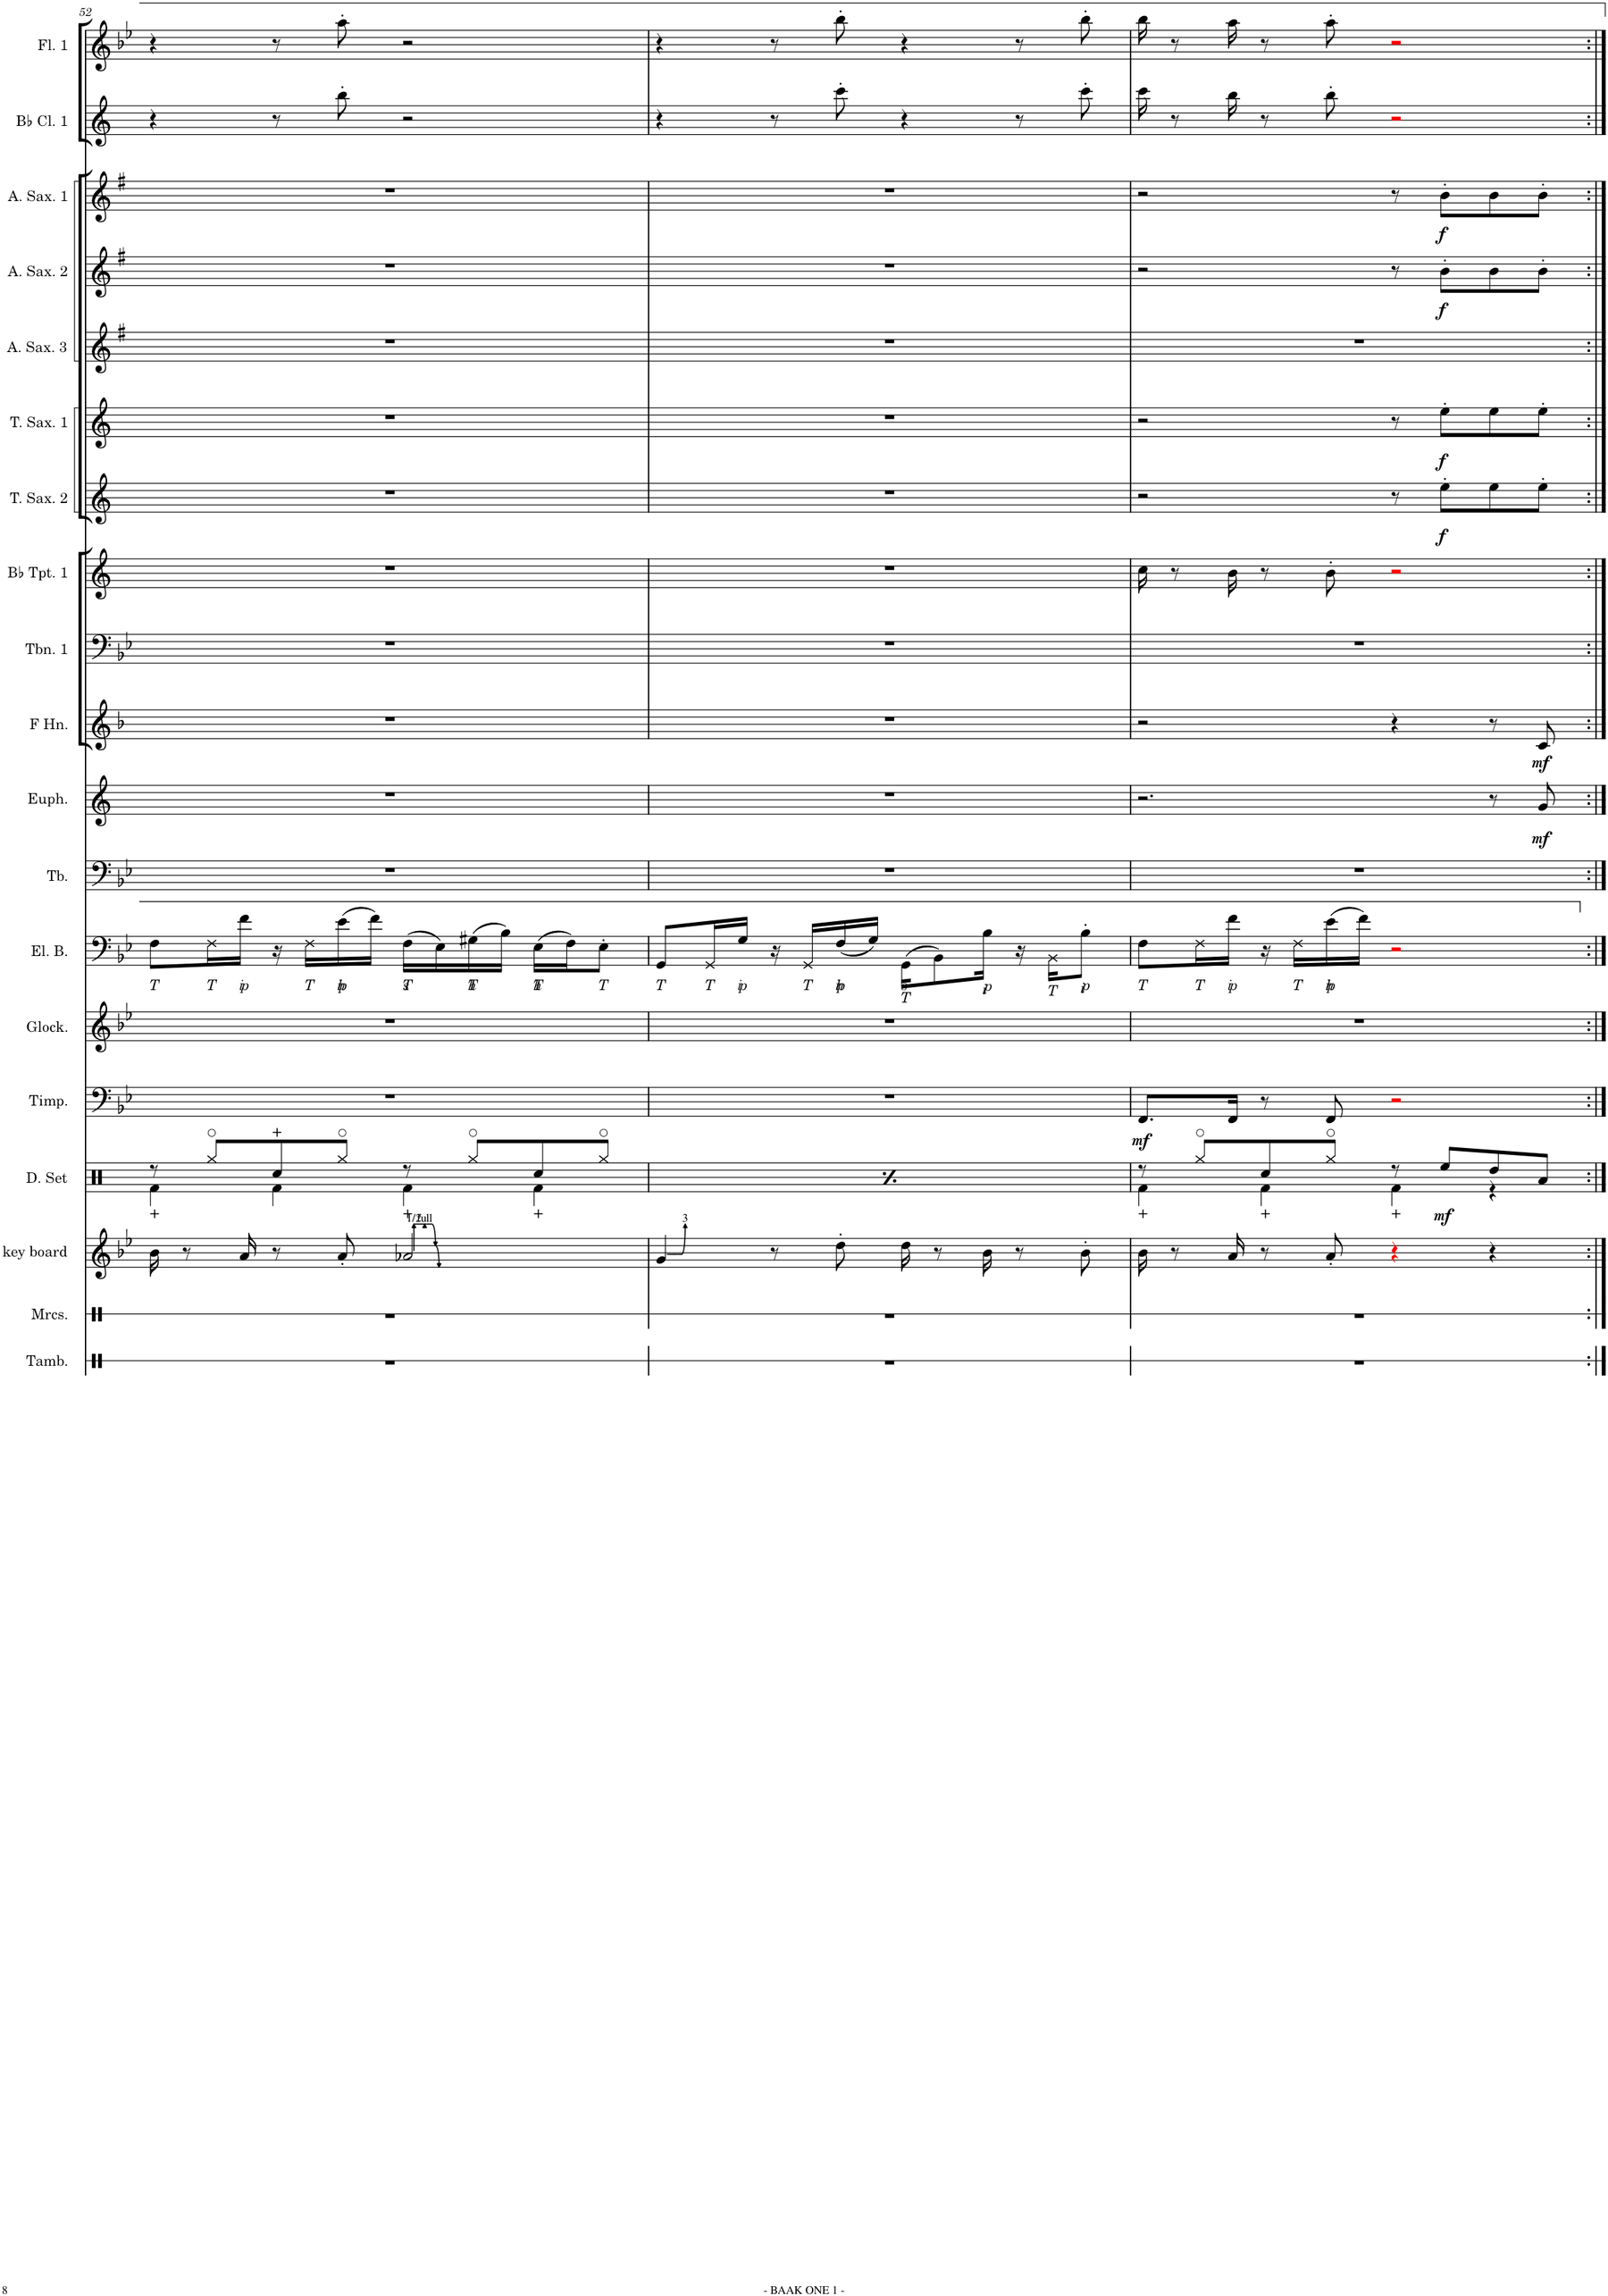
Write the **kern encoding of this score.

**kern	**kern	**kern	**kern	**dynam	**kern	**dynam	**kern	**kern	**kern	**dynam	**kern	**kern	**kern	**dynam	**kern	**dynam	**kern	**kern	**kern	**kern	**kern	**kern	**dynam	**kern	**dynam	**kern	**kern	**dynam	**kern	**dynam	**kern	**kern	**kern	**kern	**kern
*part27	*part26	*part25	*part24	*part24	*part23	*part23	*part22	*part21	*part20	*part20	*part19	*part18	*part17	*part17	*part16	*part16	*part15	*part14	*part13	*part12	*part11	*part10	*part10	*part9	*part9	*part8	*part7	*part7	*part6	*part6	*part5	*part4	*part3	*part2	*part1
*staff27	*staff26	*staff25	*staff24	*staff24	*staff23	*staff23	*staff22	*staff21	*staff20	*staff20	*staff19	*staff18	*staff17	*staff17	*staff16	*staff16	*staff15	*staff14	*staff13	*staff12	*staff11	*staff10	*staff10	*staff9	*staff9	*staff8	*staff7	*staff7	*staff6	*staff6	*staff5	*staff4	*staff3	*staff2	*staff1
*I"탬버린	*I"마라카스	*I"키보드 (Synth.&amp; strings)	*I"드럼세트	*	*I"팀파니(in  F,G,D)	*	*I"글로켄슈필	*I"베이스(타브)	*I"일렉트릭 베이스	*	*I"일렉트릭 베이스	*I"튜바 (표준기보)	*I"유포늄	*	*I"F 호른	*	*I"트롬본  1	*I"Bb 트럼펫 4	*I"Bb 트럼펫 3	*I"Bb 트럼펫 2	*I"Bb 트럼펫 1	*I"테너 색소폰 2	*	*I"테너 색소폰 1	*	*I"알토 색소폰 3	*I"알토 색소폰 2	*	*I"알토 색소폰 1	*	*I"Bb 클라리넷 3	*I"Bb 클라리넷 2	*I"Bb 클라리넷 1	*I"플루트 2	*I"플루트 1
!!LO:PB:g=z
*clefX	*clefX	*clefG2	*clefX	*	*clefF4	*	*clefG2	*	*clefF4	*	*clefF4	*clefF4	*clefG2	*	*clefG2	*	*clefF4	*clefG2	*clefG2	*clefG2	*clefG2	*clefG2	*	*clefG2	*	*clefG2	*clefG2	*	*clefG2	*	*clefG2	*clefG2	*clefG2	*clefG2	*clefG2
*	*	*	*	*	*	*	*Trd-14c-24	*Trd7c12	*Trd7c12	*	*Trd7c12	*	*Trd8c14	*	*Trd4c7	*	*	*Trd1c2	*Trd1c2	*Trd1c2	*Trd1c2	*Trd8c14	*	*Trd8c14	*	*Trd5c9	*Trd5c9	*	*Trd5c9	*	*Trd1c2	*Trd1c2	*Trd1c2	*	*
*k[]	*k[]	*k[b-e-]	*k[]	*	*k[b-e-]	*	*k[b-e-]	*k[b-e-]	*k[b-e-]	*	*k[b-e-]	*k[b-e-]	*k[]	*	*k[b-]	*	*k[b-e-]	*k[]	*k[]	*k[]	*k[]	*k[]	*	*k[]	*	*k[f#]	*k[f#]	*	*k[f#]	*	*k[]	*k[]	*k[]	*k[b-e-]	*k[b-e-]
*M4/4	*M4/4	*M4/4	*M4/4	*	*M4/4	*	*M4/4	*M4/4	*M4/4	*	*M4/4	*M4/4	*M4/4	*	*M4/4	*	*M4/4	*M4/4	*M4/4	*M4/4	*M4/4	*M4/4	*	*M4/4	*	*M4/4	*M4/4	*	*M4/4	*	*M4/4	*M4/4	*M4/4	*M4/4	*M4/4
=52	=52	=52	=52	=52	=52	=52	=52	=52	=52	=52	=52	=52	=52	=52	=52	=52	=52	=52	=52	=52	=52	=52	=52	=52	=52	=52	=52	=52	=52	=52	=52	=52	=52	=52	=52
*	*	*	*^	*	*	*	*	*	*^	*	*	*	*	*	*	*	*	*	*	*	*	*	*	*	*	*	*	*	*	*	*	*	*	*	*
!	!	!	!	!	!	!	!	!	!	!	!	!	!LO:TX:b:i:t=T	!	!	!	!	!	!	!	!	!	!	!	!	!	!	!	!	!	!	!	!	!	!	!	!
!	!	!	!	!	!	!	!	!	!LO:TX:b:i:t=T	!	!	!	!	!	!	!	!	!	!	!	!	!	!	!	!	!	!	!	!	!	!	!	!	!	!	!	!
1r	1r	16b-\	8r	4Rf\	.	1r	.	1r	8F\L	8F\L	8.ryy	.	8F\L	1r	1r	.	1r	.	1r	1r	1r	1r	1r	1r	.	1r	.	1r	1r	.	1r	.	4r	4r	4r	4r	4r
.	.	8r	.	.	.	.	.	.	.	.	.	.	.	.	.	.	.	.	.	.	.	.	.	.	.	.	.	.	.	.	.	.	.	.	.	.	.
!	!	!	!	!	!	!	!	!	!	!	!	!	!LO:TX:b:i:t=T	!	!	!	!	!	!	!	!	!	!	!	!	!	!	!	!	!	!	!	!	!	!	!	!
!	!	!	!	!	!	!	!	!	!LO:TX:b:i:t=T	!	!	!	!	!	!	!	!	!	!	!	!	!	!	!	!	!	!	!	!	!	!	!	!	!	!	!	!
.	.	.	8Rgg/L	.	.	.	.	.	16F`\L	16F`\Jk	.	.	16F`\L	.	.	.	.	.	.	.	.	.	.	.	.	.	.	.	.	.	.	.	.	.	.	.	.
!	!	!	!	!	!	!	!	!	!	!	!	!	!LO:TX:b:i:t=p	!	!	!	!	!	!	!	!	!	!	!	!	!	!	!	!	!	!	!	!	!	!	!	!
!	!	!	!	!	!	!	!	!	!	!	!	!	!LO:TX:b:i:t=i	!	!	!	!	!	!	!	!	!	!	!	!	!	!	!	!	!	!	!	!	!	!	!	!
!	!	!	!	!	!	!	!	!	!LO:TX:a:i:t=p	!	!	!	!	!	!	!	!	!	!	!	!	!	!	!	!	!	!	!	!	!	!	!	!	!	!	!	!
!	!	!	!	!	!	!	!	!	!LO:TX:b:i:t=i	!	!	!	!	!	!	!	!	!	!	!	!	!	!	!	!	!	!	!	!	!	!	!	!	!	!	!	!
.	.	16a/	.	.	.	.	.	.	16f\JJ	16ryy	16f	.	16f\JJ	.	.	.	.	.	.	.	.	.	.	.	.	.	.	.	.	.	.	.	.	.	.	.	.
.	.	8r	8Rcc/	4Rf\	.	.	.	.	16r	16r	16r	.	16r	.	.	.	.	.	.	.	.	.	.	.	.	.	.	.	.	.	.	.	8r	8r	8r	8r	8r
!	!	!	!	!	!	!	!	!	!	!	!	!	!LO:TX:b:i:t=T	!	!	!	!	!	!	!	!	!	!	!	!	!	!	!	!	!	!	!	!	!	!	!	!
!	!	!	!	!	!	!	!	!	!LO:TX:b:i:t=T	!	!	!	!	!	!	!	!	!	!	!	!	!	!	!	!	!	!	!	!	!	!	!	!	!	!	!	!
.	.	.	.	.	.	.	.	.	16F`\LL	16F`	16ryy	.	16F`\LL	.	.	.	.	.	.	.	.	.	.	.	.	.	.	.	.	.	.	.	.	.	.	.	.
!	!	!	!	!	!	!	!	!	!	!	!	!	!LO:TX:b:i:t=h	!	!	!	!	!	!	!	!	!	!	!	!	!	!	!	!	!	!	!	!	!	!	!	!
!	!	!	!	!	!	!	!	!	!	!	!	!	!LO:TX:b:i:t=i	!	!	!	!	!	!	!	!	!	!	!	!	!	!	!	!	!	!	!	!	!	!	!	!
!	!	!	!	!	!	!	!	!	!	!	!	!	!LO:TX:b:i:t=p	!	!	!	!	!	!	!	!	!	!	!	!	!	!	!	!	!	!	!	!	!	!	!	!
!	!	!	!	!	!	!	!	!	!LO:TX:a:i:t=h	!	!	!	!	!	!	!	!	!	!	!	!	!	!	!	!	!	!	!	!	!	!	!	!	!	!	!	!
!	!	!	!	!	!	!	!	!	!LO:TX:b:i:t=i	!	!	!	!	!	!	!	!	!	!	!	!	!	!	!	!	!	!	!	!	!	!	!	!	!	!	!	!
!	!	!	!	!	!	!	!	!	!LO:TX:a:i:t=p	!	!	!	!	!	!	!	!	!	!	!	!	!	!	!	!	!	!	!	!	!	!	!	!	!	!	!	!
.	.	8a'/	8Rgg/J	.	.	.	.	.	(16e-\	8r	8e-	.	(16e-\	.	.	.	.	.	.	.	.	.	.	.	.	.	.	.	.	.	.	.	8dd'	8gg'	8bb'\	8ff'	8aa'\
.	.	.	.	.	.	.	.	.	16f\JJ)	.	.	.	16f\JJ)	.	.	.	.	.	.	.	.	.	.	.	.	.	.	.	.	.	.	.	.	.	.	.	.
!	!	!	!	!	!	!	!	!	!	!	!	!	!LO:TX:b:i:t=s	!	!	!	!	!	!	!	!	!	!	!	!	!	!	!	!	!	!	!	!	!	!	!	!
!	!	!	!	!	!	!	!	!	!	!	!	!	!LO:TX:b:i:t=T	!	!	!	!	!	!	!	!	!	!	!	!	!	!	!	!	!	!	!	!	!	!	!	!
!	!	!	!	!	!	!	!	!	!LO:TX:a:i:t=s	!	!	!	!	!	!	!	!	!	!	!	!	!	!	!	!	!	!	!	!	!	!	!	!	!	!	!	!
!	!	!	!	!	!	!	!	!	!LO:TX:b:i:t=T	!	!	!	!	!	!	!	!	!	!	!	!	!	!	!	!	!	!	!	!	!	!	!	!	!	!	!	!
!	!	!	!	!	!	!	!	!	!	!	!	!LO:DY:b	!	!	!	!	!	!	!	!	!	!	!	!	!	!	!	!	!	!	!	!	!	!	!	!	!
.	.	2a-X/	8r	4Rf\	.	.	.	.	(16F\LL	8E-\L	2ryy	fff	(16F\LL	.	.	.	.	.	.	.	.	.	.	.	.	.	.	.	.	.	.	.	2r	2r	2r	2r	2r
.	.	.	.	.	.	.	.	.	16E-\J)	.	.	.	16E-\)	.	.	.	.	.	.	.	.	.	.	.	.	.	.	.	.	.	.	.	.	.	.	.	.
!	!	!	!	!	!	!	!	!	!	!	!	!	!LO:TX:b:i:t=h	!	!	!	!	!	!	!	!	!	!	!	!	!	!	!	!	!	!	!	!	!	!	!	!
!	!	!	!	!	!	!	!	!	!	!	!	!	!LO:TX:b:i:t=T	!	!	!	!	!	!	!	!	!	!	!	!	!	!	!	!	!	!	!	!	!	!	!	!
!	!	!	!	!	!	!	!	!	!LO:TX:a:i:t=h	!	!	!	!	!	!	!	!	!	!	!	!	!	!	!	!	!	!	!	!	!	!	!	!	!	!	!	!
!	!	!	!	!	!	!	!	!	!LO:TX:b:i:t=T	!	!	!	!	!	!	!	!	!	!	!	!	!	!	!	!	!	!	!	!	!	!	!	!	!	!	!	!
.	.	.	8Rgg/L	.	.	.	.	.	(16G#X\L	8G#X\J	.	.	(16G#X\	.	.	.	.	.	.	.	.	.	.	.	.	.	.	.	.	.	.	.	.	.	.	.	.
.	.	.	.	.	.	.	.	.	16B-\JJ)	.	.	.	16B-\JJ)	.	.	.	.	.	.	.	.	.	.	.	.	.	.	.	.	.	.	.	.	.	.	.	.
!	!	!	!	!	!	!	!	!	!	!	!	!	!LO:TX:b:i:t=h	!	!	!	!	!	!	!	!	!	!	!	!	!	!	!	!	!	!	!	!	!	!	!	!
!	!	!	!	!	!	!	!	!	!	!	!	!	!LO:TX:b:i:t=T	!	!	!	!	!	!	!	!	!	!	!	!	!	!	!	!	!	!	!	!	!	!	!	!
!	!	!	!	!	!	!	!	!	!LO:TX:a:i:t=h	!	!	!	!	!	!	!	!	!	!	!	!	!	!	!	!	!	!	!	!	!	!	!	!	!	!	!	!
!	!	!	!	!	!	!	!	!	!LO:TX:b:i:t=T	!	!	!	!	!	!	!	!	!	!	!	!	!	!	!	!	!	!	!	!	!	!	!	!	!	!	!	!
.	.	.	8Rcc/	4Rf\	.	.	.	.	(16E-\LL	8E-\L	.	.	(16E-\LL	.	.	.	.	.	.	.	.	.	.	.	.	.	.	.	.	.	.	.	.	.	.	.	.
.	.	.	.	.	.	.	.	.	16F\J)	.	.	.	16F\J)	.	.	.	.	.	.	.	.	.	.	.	.	.	.	.	.	.	.	.	.	.	.	.	.
!	!	!	!	!	!	!	!	!	!	!	!	!	!LO:TX:b:i:t=T	!	!	!	!	!	!	!	!	!	!	!	!	!	!	!	!	!	!	!	!	!	!	!	!
!	!	!	!	!	!	!	!	!	!LO:TX:b:i:t=T	!	!	!	!	!	!	!	!	!	!	!	!	!	!	!	!	!	!	!	!	!	!	!	!	!	!	!	!
.	.	.	8Rgg/J	.	.	.	.	.	8E-'\J	8E-'\J	.	.	8E-'\J	.	.	.	.	.	.	.	.	.	.	.	.	.	.	.	.	.	.	.	.	.	.	.	.
=53	=53	=53	=53	=53	=53	=53	=53	=53	=53	=53	=53	=53	=53	=53	=53	=53	=53	=53	=53	=53	=53	=53	=53	=53	=53	=53	=53	=53	=53	=53	=53	=53	=53	=53	=53	=53	=53
*	*	*	*	*	*	*	*	*	*	*	*^	*	*	*	*	*	*	*	*	*	*	*	*	*	*	*	*	*	*	*	*	*	*	*	*	*	*
!	!	!	!	!	!	!	!	!	!	!	!	!	!	!LO:TX:b:i:t=T	!	!	!	!	!	!	!	!	!	!	!	!	!	!	!	!	!	!	!	!	!	!	!	!
!	!	!	!	!	!	!	!	!	!	!LO:TX:a:color=#FF0000:t=slap	!	!	!	!	!	!	!	!	!	!	!	!	!	!	!	!	!	!	!	!	!	!	!	!	!	!	!	!
!	!	!	!	!	!	!	!	!	!LO:TX:b:i:t=T	!	!	!	!	!	!	!	!	!	!	!	!	!	!	!	!	!	!	!	!	!	!	!	!	!	!	!	!	!
!	!	!	!	!	!	!	!	!	!	!	!	!	!LO:DY:b	!	!	!	!	!	!	!	!	!	!	!	!	!	!	!	!	!	!	!	!	!	!	!	!	!
1r	1r	4g/	8r	4Rf\	.	1r	.	1r	8GG\L	8GG/L	8.ryy	1r	ff	8GG/L	1r	1r	.	1r	.	1r	1r	1r	1r	1r	1r	.	1r	.	1r	1r	.	1r	.	4r	4r	4r	4r	4r
!	!	!	!	!	!	!	!	!	!	!	!	!	!	!LO:TX:b:i:t=T	!	!	!	!	!	!	!	!	!	!	!	!	!	!	!	!	!	!	!	!	!	!	!	!
!	!	!	!	!	!	!	!	!	!LO:TX:b:i:t=T	!	!	!	!	!	!	!	!	!	!	!	!	!	!	!	!	!	!	!	!	!	!	!	!	!	!	!	!	!
.	.	.	8Rgg/L	.	.	.	.	.	16GG`\L	16GG`/Jk	.	.	.	16GG`/L	.	.	.	.	.	.	.	.	.	.	.	.	.	.	.	.	.	.	.	.	.	.	.	.
!	!	!	!	!	!	!	!	!	!	!	!	!	!	!LO:TX:b:i:t=p	!	!	!	!	!	!	!	!	!	!	!	!	!	!	!	!	!	!	!	!	!	!	!	!
!	!	!	!	!	!	!	!	!	!	!	!	!	!	!LO:TX:b:i:t=i	!	!	!	!	!	!	!	!	!	!	!	!	!	!	!	!	!	!	!	!	!	!	!	!
!	!	!	!	!	!	!	!	!	!LO:TX:a:i:t=p	!	!	!	!	!	!	!	!	!	!	!	!	!	!	!	!	!	!	!	!	!	!	!	!	!	!	!	!	!
!	!	!	!	!	!	!	!	!	!LO:TX:b:i:t=i	!	!	!	!	!	!	!	!	!	!	!	!	!	!	!	!	!	!	!	!	!	!	!	!	!	!	!	!	!
.	.	.	.	.	.	.	.	.	16G\JJ	16ryy	16G	.	.	16G/JJ	.	.	.	.	.	.	.	.	.	.	.	.	.	.	.	.	.	.	.	.	.	.	.	.
.	.	8r	8Rcc/	4Rf\	.	.	.	.	16r	16r	8ryy	.	.	16r	.	.	.	.	.	.	.	.	.	.	.	.	.	.	.	.	.	.	.	8r	8r	8r	8r	8r
!	!	!	!	!	!	!	!	!	!	!	!	!	!	!LO:TX:b:i:t=T	!	!	!	!	!	!	!	!	!	!	!	!	!	!	!	!	!	!	!	!	!	!	!	!
!	!	!	!	!	!	!	!	!	!LO:TX:b:i:t=T	!	!	!	!	!	!	!	!	!	!	!	!	!	!	!	!	!	!	!	!	!	!	!	!	!	!	!	!	!
.	.	.	.	.	.	.	.	.	16GG`\LL	16GG`	.	.	.	16GG`/LL	.	.	.	.	.	.	.	.	.	.	.	.	.	.	.	.	.	.	.	.	.	.	.	.
!	!	!	!	!	!	!	!	!	!	!	!	!	!	!LO:TX:b:i:t=h	!	!	!	!	!	!	!	!	!	!	!	!	!	!	!	!	!	!	!	!	!	!	!	!
!	!	!	!	!	!	!	!	!	!	!	!	!	!	!LO:TX:b:i:t=i	!	!	!	!	!	!	!	!	!	!	!	!	!	!	!	!	!	!	!	!	!	!	!	!
!	!	!	!	!	!	!	!	!	!	!	!	!	!	!LO:TX:b:i:t=p	!	!	!	!	!	!	!	!	!	!	!	!	!	!	!	!	!	!	!	!	!	!	!	!
!	!	!	!	!	!	!	!	!	!LO:TX:a:i:t=h	!	!	!	!	!	!	!	!	!	!	!	!	!	!	!	!	!	!	!	!	!	!	!	!	!	!	!	!	!
!	!	!	!	!	!	!	!	!	!LO:TX:b:i:t=i	!	!	!	!	!	!	!	!	!	!	!	!	!	!	!	!	!	!	!	!	!	!	!	!	!	!	!	!	!
!	!	!	!	!	!	!	!	!	!LO:TX:a:i:t=p	!	!	!	!	!	!	!	!	!	!	!	!	!	!	!	!	!	!	!	!	!	!	!	!	!	!	!	!	!
.	.	8dd'\	8Rgg/J	.	.	.	.	.	(16F\	8r	8F	.	.	(16F/	.	.	.	.	.	.	.	.	.	.	.	.	.	.	.	.	.	.	.	8ee'	8aa'	8ccc'\	8gg'	8bb-'\
.	.	.	.	.	.	.	.	.	16G\JJ)	.	.	.	.	16G/JJ)	.	.	.	.	.	.	.	.	.	.	.	.	.	.	.	.	.	.	.	.	.	.	.	.
!	!	!	!	!	!	!	!	!	!	!	!	!	!	!LO:TX:b:i:t=s	!	!	!	!	!	!	!	!	!	!	!	!	!	!	!	!	!	!	!	!	!	!	!	!
!	!	!	!	!	!	!	!	!	!	!	!	!	!	!LO:TX:b:i:t=T	!	!	!	!	!	!	!	!	!	!	!	!	!	!	!	!	!	!	!	!	!	!	!	!
!	!	!	!	!	!	!	!	!	!LO:TX:a:i:t=s	!	!	!	!	!	!	!	!	!	!	!	!	!	!	!	!	!	!	!	!	!	!	!	!	!	!	!	!	!
!	!	!	!	!	!	!	!	!	!LO:TX:b:i:t=T	!	!	!	!	!	!	!	!	!	!	!	!	!	!	!	!	!	!	!	!	!	!	!	!	!	!	!	!	!
.	.	16dd\	8r	4Rf\	.	.	.	.	(16GG\KL	8.GG	8.ryy	.	.	(16GG\KL	.	.	.	.	.	.	.	.	.	.	.	.	.	.	.	.	.	.	.	4r	4r	4r	4r	4r
.	.	8r	.	.	.	.	.	.	8BB-\)	.	.	.	.	8BB-\)	.	.	.	.	.	.	.	.	.	.	.	.	.	.	.	.	.	.	.	.	.	.	.	.
.	.	.	8Rgg/L	.	.	.	.	.	.	.	.	.	.	.	.	.	.	.	.	.	.	.	.	.	.	.	.	.	.	.	.	.	.	.	.	.	.	.
!	!	!	!	!	!	!	!	!	!	!	!	!	!	!LO:TX:b:i:t=p	!	!	!	!	!	!	!	!	!	!	!	!	!	!	!	!	!	!	!	!	!	!	!	!
!	!	!	!	!	!	!	!	!	!	!	!	!	!	!LO:TX:b:i:t=i	!	!	!	!	!	!	!	!	!	!	!	!	!	!	!	!	!	!	!	!	!	!	!	!
!	!	!	!	!	!	!	!	!	!LO:TX:a:i:t=p	!	!	!	!	!	!	!	!	!	!	!	!	!	!	!	!	!	!	!	!	!	!	!	!	!	!	!	!	!
!	!	!	!	!	!	!	!	!	!LO:TX:b:i:t=i	!	!	!	!	!	!	!	!	!	!	!	!	!	!	!	!	!	!	!	!	!	!	!	!	!	!	!	!	!
.	.	16b-\	.	.	.	.	.	.	16B-\Jk	16ryy	16B-	.	.	16B-\Jk	.	.	.	.	.	.	.	.	.	.	.	.	.	.	.	.	.	.	.	.	.	.	.	.
.	.	8r	8Rcc/	4Rf\	.	.	.	.	16r	16r	8ryy	.	.	16r	.	.	.	.	.	.	.	.	.	.	.	.	.	.	.	.	.	.	.	8r	8r	8r	8r	8r
!	!	!	!	!	!	!	!	!	!	!	!	!	!	!LO:TX:b:i:t=T	!	!	!	!	!	!	!	!	!	!	!	!	!	!	!	!	!	!	!	!	!	!	!	!
!	!	!	!	!	!	!	!	!	!LO:TX:b:i:t=T	!	!	!	!	!	!	!	!	!	!	!	!	!	!	!	!	!	!	!	!	!	!	!	!	!	!	!	!	!
.	.	.	.	.	.	.	.	.	16BB-`\KL	16BB-`	.	.	.	16BB-`\KL	.	.	.	.	.	.	.	.	.	.	.	.	.	.	.	.	.	.	.	.	.	.	.	.
!	!	!	!	!	!	!	!	!	!	!	!	!	!	!LO:TX:b:i:t=p	!	!	!	!	!	!	!	!	!	!	!	!	!	!	!	!	!	!	!	!	!	!	!	!
!	!	!	!	!	!	!	!	!	!	!	!	!	!	!LO:TX:b:i:t=i	!	!	!	!	!	!	!	!	!	!	!	!	!	!	!	!	!	!	!	!	!	!	!	!
!	!	!	!	!	!	!	!	!	!LO:TX:a:i:t=p	!	!	!	!	!	!	!	!	!	!	!	!	!	!	!	!	!	!	!	!	!	!	!	!	!	!	!	!	!
!	!	!	!	!	!	!	!	!	!LO:TX:b:i:t=i	!	!	!	!	!	!	!	!	!	!	!	!	!	!	!	!	!	!	!	!	!	!	!	!	!	!	!	!	!
.	.	8b-'\	8Rgg/J	.	.	.	.	.	8B-'\J	8ryy	8B-	.	.	8B-'\J	.	.	.	.	.	.	.	.	.	.	.	.	.	.	.	.	.	.	.	8ee'	8gg'	8ccc'\	8ff'	8bb-'\
=54	=54	=54	=54	=54	=54	=54	=54	=54	=54	=54	=54	=54	=54	=54	=54	=54	=54	=54	=54	=54	=54	=54	=54	=54	=54	=54	=54	=54	=54	=54	=54	=54	=54	=54	=54	=54	=54	=54
!	!	!	!	!	!	!	!	!	!	!	!	!	!	!LO:TX:b:i:t=T	!	!	!	!	!	!	!	!	!	!	!	!	!	!	!	!	!	!	!	!	!	!	!	!
!	!	!	!	!	!	!	!	!	!LO:TX:b:i:t=T	!	!	!	!	!	!	!	!	!	!	!	!	!	!	!	!	!	!	!	!	!	!	!	!	!	!	!	!	!
!	!	!	!	!	!	!	!LO:DY:b	!	!	!	!	!	!	!	!	!	!	!	!	!	!	!	!	!	!	!	!	!	!	!	!	!	!	!	!	!	!	!
1r	1r	16b-\	8r	4Rf\	.	8.FF/L	mf	1r	8F\L	8F\L	8.ryy	4r	.	8F\L	1r	2.r	.	2r	.	1r	16cc	16g	16cc	16cc\	2r	.	2r	.	1r	2r	.	2r	.	16gg	16gg	16ccc\	16ff	16bb-\
.	.	8r	.	.	.	.	.	.	.	.	.	.	.	.	.	.	.	.	.	.	8r	8r	8r	8r	.	.	.	.	.	.	.	.	.	8r	8r	8r	8r	8r
!	!	!	!	!	!	!	!	!	!	!	!	!	!	!LO:TX:b:i:t=T	!	!	!	!	!	!	!	!	!	!	!	!	!	!	!	!	!	!	!	!	!	!	!	!
!	!	!	!	!	!	!	!	!	!LO:TX:b:i:t=T	!	!	!	!	!	!	!	!	!	!	!	!	!	!	!	!	!	!	!	!	!	!	!	!	!	!	!	!	!
.	.	.	8Rgg/L	.	.	.	.	.	16F`\L	16F`\Jk	.	.	.	16F`\L	.	.	.	.	.	.	.	.	.	.	.	.	.	.	.	.	.	.	.	.	.	.	.	.
!	!	!	!	!	!	!	!	!	!	!	!	!	!	!LO:TX:b:i:t=p	!	!	!	!	!	!	!	!	!	!	!	!	!	!	!	!	!	!	!	!	!	!	!	!
!	!	!	!	!	!	!	!	!	!	!	!	!	!	!LO:TX:b:i:t=i	!	!	!	!	!	!	!	!	!	!	!	!	!	!	!	!	!	!	!	!	!	!	!	!
!	!	!	!	!	!	!	!	!	!LO:TX:a:i:t=p	!	!	!	!	!	!	!	!	!	!	!	!	!	!	!	!	!	!	!	!	!	!	!	!	!	!	!	!	!
!	!	!	!	!	!	!	!	!	!LO:TX:b:i:t=i	!	!	!	!	!	!	!	!	!	!	!	!	!	!	!	!	!	!	!	!	!	!	!	!	!	!	!	!	!
.	.	16a/	.	.	.	16FF/Jk	.	.	16f\JJ	16ryy	16f	.	.	16f\JJ	.	.	.	.	.	.	16b	16g	16b	16b\	.	.	.	.	.	.	.	.	.	16ff	16gg	16bb\	16ff	16aa\
.	.	8r	8Rcc/	4Rf\	.	8r	.	.	16r	16r	16r	4r	.	16r	.	.	.	.	.	.	8r	8r	8r	8r	.	.	.	.	.	.	.	.	.	8r	8r	8r	8r	8r
!	!	!	!	!	!	!	!	!	!	!	!	!	!	!LO:TX:b:i:t=T	!	!	!	!	!	!	!	!	!	!	!	!	!	!	!	!	!	!	!	!	!	!	!	!
!	!	!	!	!	!	!	!	!	!LO:TX:b:i:t=T	!	!	!	!	!	!	!	!	!	!	!	!	!	!	!	!	!	!	!	!	!	!	!	!	!	!	!	!	!
.	.	.	.	.	.	.	.	.	16F`\LL	16F`	16ryy	.	.	16F`\LL	.	.	.	.	.	.	.	.	.	.	.	.	.	.	.	.	.	.	.	.	.	.	.	.
!	!	!	!	!	!	!	!	!	!	!	!	!	!	!LO:TX:b:i:t=h	!	!	!	!	!	!	!	!	!	!	!	!	!	!	!	!	!	!	!	!	!	!	!	!
!	!	!	!	!	!	!	!	!	!	!	!	!	!	!LO:TX:b:i:t=i	!	!	!	!	!	!	!	!	!	!	!	!	!	!	!	!	!	!	!	!	!	!	!	!
!	!	!	!	!	!	!	!	!	!	!	!	!	!	!LO:TX:b:i:t=p	!	!	!	!	!	!	!	!	!	!	!	!	!	!	!	!	!	!	!	!	!	!	!	!
!	!	!	!	!	!	!	!	!	!LO:TX:a:i:t=h	!	!	!	!	!	!	!	!	!	!	!	!	!	!	!	!	!	!	!	!	!	!	!	!	!	!	!	!	!
!	!	!	!	!	!	!	!	!	!LO:TX:b:i:t=i	!	!	!	!	!	!	!	!	!	!	!	!	!	!	!	!	!	!	!	!	!	!	!	!	!	!	!	!	!
!	!	!	!	!	!	!	!	!	!LO:TX:a:i:t=p	!	!	!	!	!	!	!	!	!	!	!	!	!	!	!	!	!	!	!	!	!	!	!	!	!	!	!	!	!
.	.	8a'/	8Rgg/J	.	.	8FF/	.	.	(16e-\	8r	8e-	.	.	(16e-\	.	.	.	.	.	.	8b'	8g'	8b'	8b'\	.	.	.	.	.	.	.	.	.	8ff'	8gg'	8bb'\	8ff'	8aa'\
.	.	.	.	.	.	.	.	.	16f\JJ)	.	.	.	.	16f\JJ)	.	.	.	.	.	.	.	.	.	.	.	.	.	.	.	.	.	.	.	.	.	.	.	.
.	.	4r	8r	4Rf\	.	2r	.	.	2r	2r	2ryy	2ryy	.	2r	.	.	.	4r	.	.	2r	2r	2r	2r	8r	.	8r	.	.	8r	.	8r	.	2r	2r	2r	2r	2r
!	!	!	!	!	!LO:DY:b	!	!	!	!	!	!	!	!	!	!	!	!	!	!	!	!	!	!	!	!	!LO:DY:b	!	!LO:DY:b	!	!	!LO:DY:b	!	!LO:DY:b	!	!	!	!	!
.	.	.	8Ree/L	.	mf	.	.	.	.	.	.	.	.	.	.	.	.	.	.	.	.	.	.	.	8ee'\L	f	8ee'\L	f	.	8b'\L	f	8b'\L	f	.	.	.	.	.
.	.	4r	8Rdd/	4r	.	.	.	.	.	.	.	.	.	.	.	8r	.	8r	.	.	.	.	.	.	8ee\	.	8ee\	.	.	8b\	.	8b\	.	.	.	.	.	.
!	!	!	!	!	!	!	!	!	!	!	!	!	!	!	!	!	!LO:DY:b	!	!LO:DY:b	!	!	!	!	!	!	!	!	!	!	!	!	!	!	!	!	!	!	!
.	.	.	8Ra/J	.	.	.	.	.	.	.	.	.	.	.	.	8g/	mf	8c/	mf	.	.	.	.	.	8ee'\J	.	8ee'\J	.	.	8b'\J	.	8b'\J	.	.	.	.	.	.
*	*	*	*v	*v	*	*	*	*	*	*v	*v	*v	*	*	*	*	*	*	*	*	*	*	*	*	*	*	*	*	*	*	*	*	*	*	*	*	*	*
=:|!	=:|!	=:|!	=:|!	=:|!	=:|!	=:|!	=:|!	=:|!	=:|!	=:|!	=:|!	=:|!	=:|!	=:|!	=:|!	=:|!	=:|!	=:|!	=:|!	=:|!	=:|!	=:|!	=:|!	=:|!	=:|!	=:|!	=:|!	=:|!	=:|!	=:|!	=:|!	=:|!	=:|!	=:|!	=:|!
*-	*-	*-	*-	*-	*-	*-	*-	*-	*-	*-	*-	*-	*-	*-	*-	*-	*-	*-	*-	*-	*-	*-	*-	*-	*-	*-	*-	*-	*-	*-	*-	*-	*-	*-	*-
